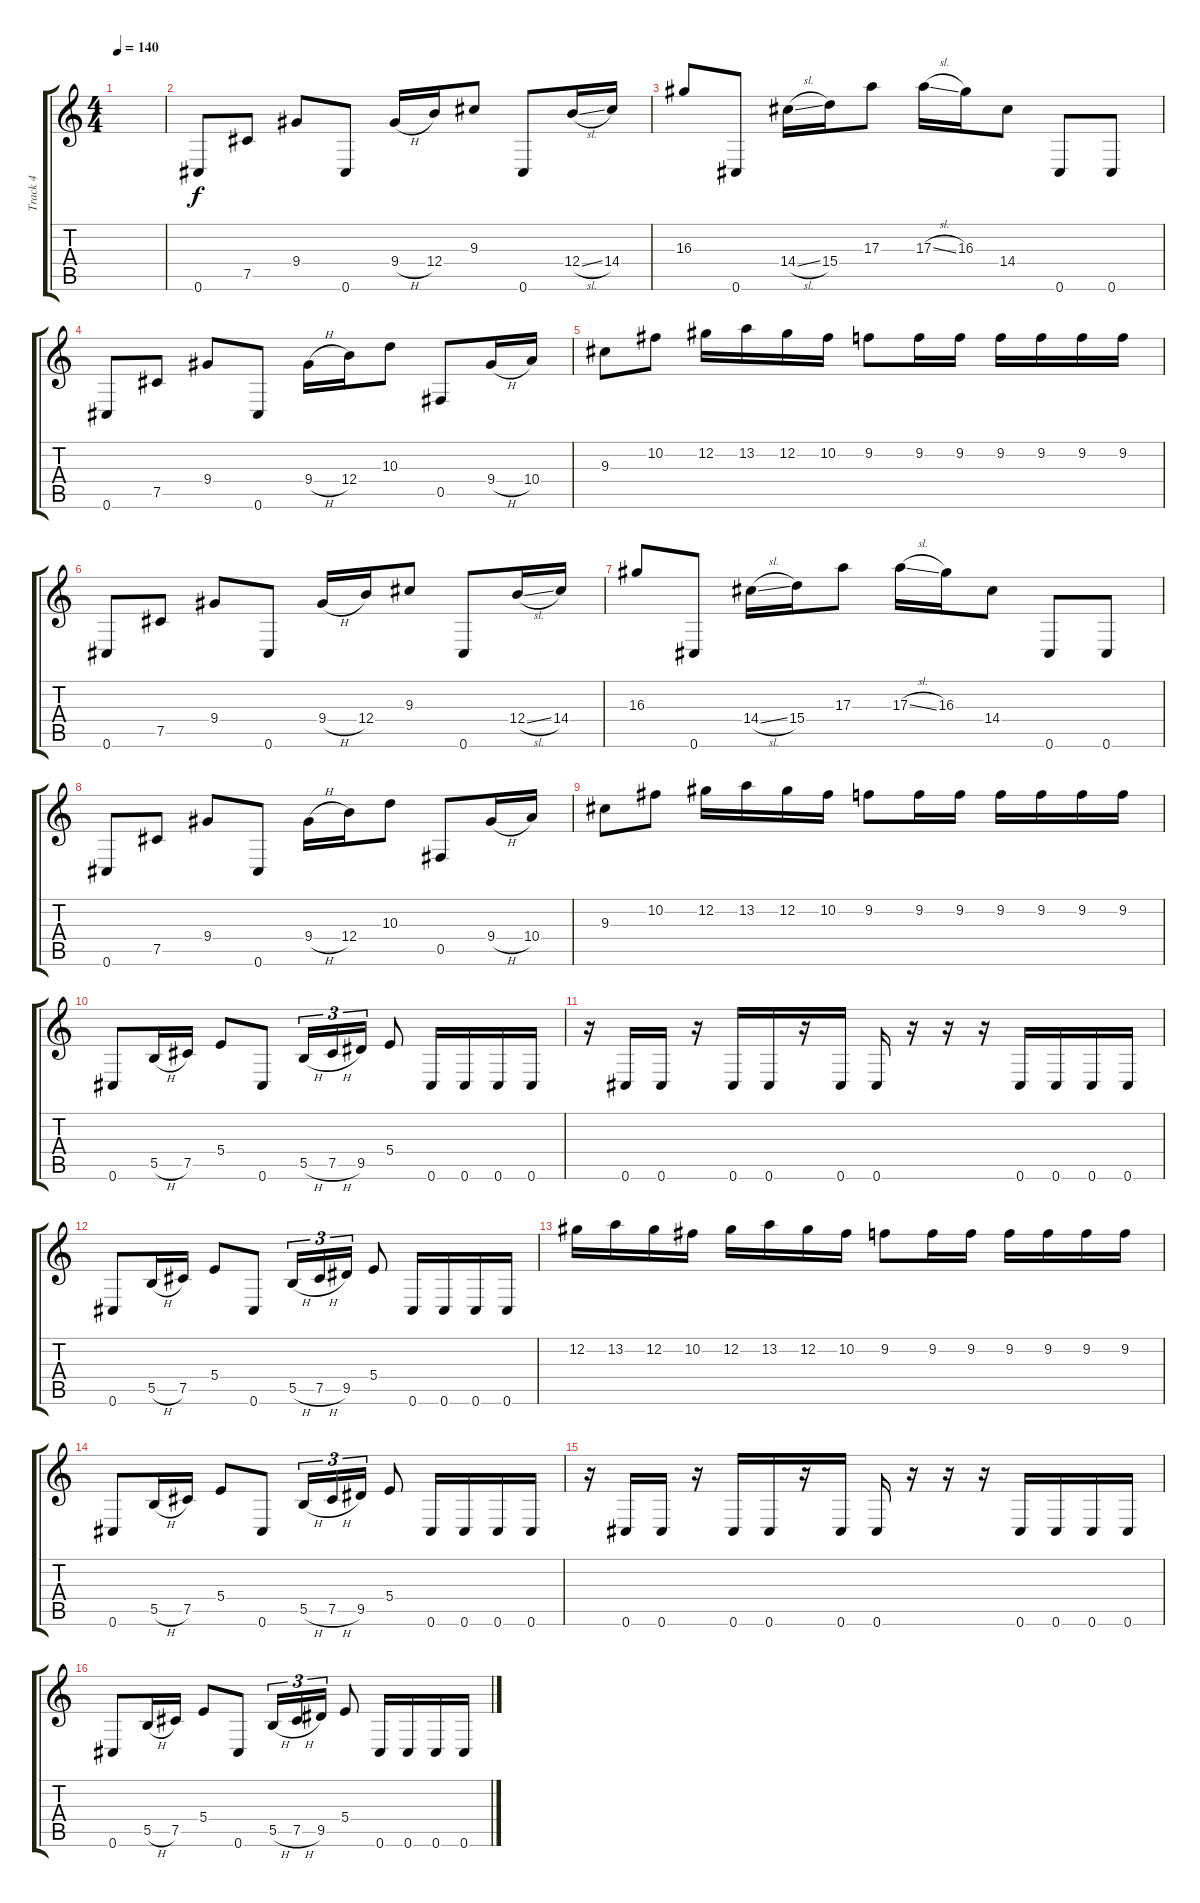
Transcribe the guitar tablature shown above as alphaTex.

\track ("Track 4" "Track 4") {instrument distortionguitar}
\staff {score tabs}
\tuning (Db4 Ab3 E3 B2 Gb2 Db2) {hide}
\ts (4 4)
\tempo 140
\clef g2
\ks c
|
0.6.8 7.5.8 9.4.8 0.6.8 9.4{h}.16 12.4.16 9.3.8 0.6.8 12.4{sl}.16 14.4.16 |
16.3.8 0.6.8 14.4{sl}.16 15.4.16 17.3.8 17.3{sl}.16 16.3.16 14.4.8 0.6.8 0.6.8 |
0.6.8 7.5.8 9.4.8 0.6.8 9.4{h}.16 12.4.16 10.3.8 0.5.8 9.4{h}.16 10.4.16 |
9.3.8 10.2.8 12.2.16 13.2.16 12.2.16 10.2.16 9.2.8 9.2.16 9.2.16 9.2.16 9.2.16 9.2.16 9.2.16 |
0.6.8 7.5.8 9.4.8 0.6.8 9.4{h}.16 12.4.16 9.3.8 0.6.8 12.4{sl}.16 14.4.16 |
16.3.8 0.6.8 14.4{sl}.16 15.4.16 17.3.8 17.3{sl}.16 16.3.16 14.4.8 0.6.8 0.6.8 |
0.6.8 7.5.8 9.4.8 0.6.8 9.4{h}.16 12.4.16 10.3.8 0.5.8 9.4{h}.16 10.4.16 |
9.3.8 10.2.8 12.2.16 13.2.16 12.2.16 10.2.16 9.2.8 9.2.16 9.2.16 9.2.16 9.2.16 9.2.16 9.2.16 |
0.6.8 5.5{h}.16 7.5.16 5.4.8 0.6.8 5.5{h}.16{tu (3 2)} 7.5{h}.16{tu (3 2)} 9.5.16{tu (3 2)} 5.4.8 0.6.16 0.6.16 0.6.16 0.6.16 |
r.16 0.6.16 0.6.16 r.16 0.6.16 0.6.16 r.16 0.6.16 0.6.16 r.16 r.16 r.16 0.6.16 0.6.16 0.6.16 0.6.16 |
0.6.8 5.5{h}.16 7.5.16 5.4.8 0.6.8 5.5{h}.16{tu (3 2)} 7.5{h}.16{tu (3 2)} 9.5.16{tu (3 2)} 5.4.8 0.6.16 0.6.16 0.6.16 0.6.16 |
12.2.16 13.2.16 12.2.16 10.2.16 12.2.16 13.2.16 12.2.16 10.2.16 9.2.8 9.2.16 9.2.16 9.2.16 9.2.16 9.2.16 9.2.16 |
0.6.8 5.5{h}.16 7.5.16 5.4.8 0.6.8 5.5{h}.16{tu (3 2)} 7.5{h}.16{tu (3 2)} 9.5.16{tu (3 2)} 5.4.8 0.6.16 0.6.16 0.6.16 0.6.16 |
r.16 0.6.16 0.6.16 r.16 0.6.16 0.6.16 r.16 0.6.16 0.6.16 r.16 r.16 r.16 0.6.16 0.6.16 0.6.16 0.6.16 |
0.6.8 5.5{h}.16 7.5.16 5.4.8 0.6.8 5.5{h}.16{tu (3 2)} 7.5{h}.16{tu (3 2)} 9.5.16{tu (3 2)} 5.4.8 0.6.16 0.6.16 0.6.16 0.6.16
